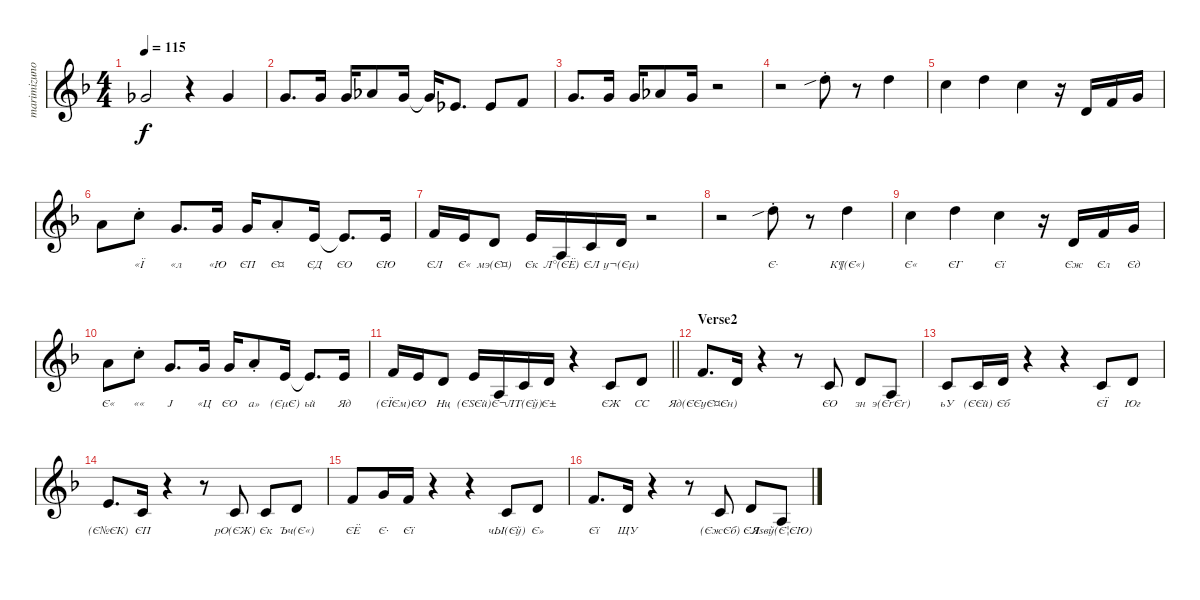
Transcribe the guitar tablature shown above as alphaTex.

\track ("marimizuno" "marimizuno") {instrument piccolo}
\staff {score}
\tuning (E5 B4 G4 D4 A3 E3) {hide}
\ts (4 4)
\tempo 115
\clef g2
\ks f
4.4.2{lyrics (0 "") lyrics (1 "") lyrics (2 "") lyrics (3 "") lyrics (4 "") dy f} r.4 4.4.4{lyrics (0 "") lyrics (1 "") lyrics (2 "") lyrics (3 "") lyrics (4 "")} |
0.3.8{d lyrics (0 "") lyrics (1 "") lyrics (2 "") lyrics (3 "") lyrics (4 "")} 0.3.16{lyrics (0 "") lyrics (1 "") lyrics (2 "") lyrics (3 "") lyrics (4 "")} 0.3.16{lyrics (0 "") lyrics (1 "") lyrics (2 "") lyrics (3 "") lyrics (4 "")} 1.3.8{lyrics (0 "") lyrics (1 "") lyrics (2 "") lyrics (3 "") lyrics (4 "")} 0.3.16{lyrics (0 "") lyrics (1 "") lyrics (2 "") lyrics (3 "") lyrics (4 "")} 0.3{t}.16{lyrics (0 "") lyrics (1 "") lyrics (2 "") lyrics (3 "") lyrics (4 "")} 1.4.8{d lyrics (0 "") lyrics (1 "") lyrics (2 "") lyrics (3 "") lyrics (4 "")} 1.4.8{lyrics (0 "") lyrics (1 "") lyrics (2 "") lyrics (3 "") lyrics (4 "")} 3.4.8{lyrics (0 "") lyrics (1 "") lyrics (2 "") lyrics (3 "") lyrics (4 "")} |
0.3.8{d lyrics (0 "") lyrics (1 "") lyrics (2 "") lyrics (3 "") lyrics (4 "")} 0.3.16{lyrics (0 "") lyrics (1 "") lyrics (2 "") lyrics (3 "") lyrics (4 "")} 0.3.16{lyrics (0 "") lyrics (1 "") lyrics (2 "") lyrics (3 "") lyrics (4 "")} 1.3.8{lyrics (0 "") lyrics (1 "") lyrics (2 "") lyrics (3 "") lyrics (4 "")} 0.3.16{lyrics (0 "") lyrics (1 "") lyrics (2 "") lyrics (3 "") lyrics (4 "")} r.2 |
r.2 3.2{sib st}.8{lyrics (0 "") lyrics (1 "") lyrics (2 "") lyrics (3 "") lyrics (4 "")} r.8 3.2.4{lyrics (0 "") lyrics (1 "") lyrics (2 "") lyrics (3 "") lyrics (4 "")} |
1.2.4{lyrics (0 "") lyrics (1 "") lyrics (2 "") lyrics (3 "") lyrics (4 "")} 3.2.4{lyrics (0 "") lyrics (1 "") lyrics (2 "") lyrics (3 "") lyrics (4 "")} 1.2.4{lyrics (0 "") lyrics (1 "") lyrics (2 "") lyrics (3 "") lyrics (4 "")} r.16 0.4.16{lyrics (0 "") lyrics (1 "") lyrics (2 "") lyrics (3 "") lyrics (4 "")} 3.4.16{lyrics (0 "") lyrics (1 "") lyrics (2 "") lyrics (3 "") lyrics (4 "")} 0.3.16{lyrics (0 "") lyrics (1 "") lyrics (2 "") lyrics (3 "") lyrics (4 "")} |
2.3.8{lyrics (0 "") lyrics (1 "") lyrics (2 "") lyrics (3 "") lyrics (4 "")} 1.2{st}.8{lyrics (0 "«Ї") lyrics (1 "") lyrics (2 "") lyrics (3 "") lyrics (4 "")} 0.3.8{d lyrics (0 "«л") lyrics (1 "") lyrics (2 "") lyrics (3 "") lyrics (4 "")} 0.3.16{lyrics (0 "«Ю") lyrics (1 "") lyrics (2 "") lyrics (3 "") lyrics (4 "")} 0.3.16{lyrics (0 "ЄП") lyrics (1 "") lyrics (2 "") lyrics (3 "") lyrics (4 "")} 2.3{st}.8{lyrics (0 "Є¤") lyrics (1 "") lyrics (2 "") lyrics (3 "") lyrics (4 "")} 2.4.16{lyrics (0 "ЄД") lyrics (1 "") lyrics (2 "") lyrics (3 "") lyrics (4 "")} 2.4{t}.8{d lyrics (0 "ЄО") lyrics (1 "") lyrics (2 "") lyrics (3 "") lyrics (4 "")} 2.4.16{lyrics (0 "ЄЮ") lyrics (1 "") lyrics (2 "") lyrics (3 "") lyrics (4 "")} |
3.4.16{lyrics (0 "ЄЛ") lyrics (1 "") lyrics (2 "") lyrics (3 "") lyrics (4 "")} 2.4.16{lyrics (0 "Є«") lyrics (1 "") lyrics (2 "") lyrics (3 "") lyrics (4 "")} 0.4.8{lyrics (0 "мэ(Є¤)") lyrics (1 "") lyrics (2 "") lyrics (3 "") lyrics (4 "")} 2.4.16{lyrics (0 "Єк") lyrics (1 "") lyrics (2 "") lyrics (3 "") lyrics (4 "")} 0.5.16{lyrics (0 "Л°(ЄЁ)") lyrics (1 "") lyrics (2 "") lyrics (3 "") lyrics (4 "")} 3.5.16{lyrics (0 "ЄЛ") lyrics (1 "") lyrics (2 "") lyrics (3 "") lyrics (4 "")} 0.4.16{lyrics (0 "у¬(Єµ)") lyrics (1 "") lyrics (2 "") lyrics (3 "") lyrics (4 "")} r.2 |
r.2 3.2{sib st}.8{lyrics (0 "Є·") lyrics (1 "") lyrics (2 "") lyrics (3 "") lyrics (4 "")} r.8 3.2.4{lyrics (0 "К¶(Є«)") lyrics (1 "") lyrics (2 "") lyrics (3 "") lyrics (4 "")} |
1.2.4{lyrics (0 "Є«") lyrics (1 "") lyrics (2 "") lyrics (3 "") lyrics (4 "")} 3.2.4{lyrics (0 "ЄГ") lyrics (1 "") lyrics (2 "") lyrics (3 "") lyrics (4 "")} 1.2.4{lyrics (0 "Єї") lyrics (1 "") lyrics (2 "") lyrics (3 "") lyrics (4 "")} r.16 0.4.16{lyrics (0 "Єж") lyrics (1 "") lyrics (2 "") lyrics (3 "") lyrics (4 "")} 3.4.16{lyrics (0 "Єл") lyrics (1 "") lyrics (2 "") lyrics (3 "") lyrics (4 "")} 0.3.16{lyrics (0 "Єд") lyrics (1 "") lyrics (2 "") lyrics (3 "") lyrics (4 "")} |
2.3.8{lyrics (0 "Є«") lyrics (1 "") lyrics (2 "") lyrics (3 "") lyrics (4 "")} 1.2{st}.8{lyrics (0 "««") lyrics (1 "") lyrics (2 "") lyrics (3 "") lyrics (4 "")} 0.3.8{d lyrics (0 "Ј­") lyrics (1 "") lyrics (2 "") lyrics (3 "") lyrics (4 "")} 0.3.16{lyrics (0 "«Ц") lyrics (1 "") lyrics (2 "") lyrics (3 "") lyrics (4 "")} 0.3.16{lyrics (0 "ЄО") lyrics (1 "") lyrics (2 "") lyrics (3 "") lyrics (4 "")} 2.3{st}.8{lyrics (0 "а»") lyrics (1 "") lyrics (2 "") lyrics (3 "") lyrics (4 "")} 2.4.16{lyrics (0 "(ЄµЄ­)") lyrics (1 "") lyrics (2 "") lyrics (3 "") lyrics (4 "")} 2.4{t}.8{d lyrics (0 "ьй") lyrics (1 "") lyrics (2 "") lyrics (3 "") lyrics (4 "")} 2.4.16{lyrics (0 "Яд") lyrics (1 "") lyrics (2 "") lyrics (3 "") lyrics (4 "")} |
\barLineRight lightlight
3.4.16{lyrics (0 "(ЄЇЄм)") lyrics (1 "") lyrics (2 "") lyrics (3 "") lyrics (4 "")} 2.4.16{lyrics (0 "ЄО") lyrics (1 "") lyrics (2 "") lyrics (3 "") lyrics (4 "")} 0.4.8{lyrics (0 "Нц") lyrics (1 "") lyrics (2 "") lyrics (3 "") lyrics (4 "")} 2.4.16{lyrics (0 "(ЄЅЄй)") lyrics (1 "") lyrics (2 "") lyrics (3 "") lyrics (4 "")} 0.5.16{lyrics (0 "Є¬") lyrics (1 "") lyrics (2 "") lyrics (3 "") lyrics (4 "")} 3.5.16{lyrics (0 "ЛТ(Єў)") lyrics (1 "") lyrics (2 "") lyrics (3 "") lyrics (4 "")} 0.4.16{lyrics (0 "Є±") lyrics (1 "") lyrics (2 "") lyrics (3 "") lyrics (4 "")} r.4 3.5.8{lyrics (0 "ЄЖ") lyrics (1 "") lyrics (2 "") lyrics (3 "") lyrics (4 "")} 0.4.8{lyrics (0 "СС") lyrics (1 "") lyrics (2 "") lyrics (3 "") lyrics (4 "")} |
\section ("" "Verse2")
3.4.8{d lyrics (0 "Яд(Є­ЄуЄ¤Єн)") lyrics (1 "") lyrics (2 "") lyrics (3 "") lyrics (4 "")} 0.4.16{lyrics (0 "") lyrics (1 "") lyrics (2 "") lyrics (3 "") lyrics (4 "")} r.4 r.8 3.5.8{lyrics (0 "ЄО") lyrics (1 "") lyrics (2 "") lyrics (3 "") lyrics (4 "")} 0.4.8{lyrics (0 "зн") lyrics (1 "") lyrics (2 "") lyrics (3 "") lyrics (4 "")} 0.5.8{lyrics (0 "э­(ЄґЄґ)") lyrics (1 "") lyrics (2 "") lyrics (3 "") lyrics (4 "")} |
3.5.8{lyrics (0 "ьУ") lyrics (1 "") lyrics (2 "") lyrics (3 "") lyrics (4 "")} 3.5.16{lyrics (0 "(Є­Єй)") lyrics (1 "") lyrics (2 "") lyrics (3 "") lyrics (4 "")} 0.4.16{lyrics (0 "Єб") lyrics (1 "") lyrics (2 "") lyrics (3 "") lyrics (4 "")} r.4 r.4 3.5.8{lyrics (0 "ЄЇ") lyrics (1 "") lyrics (2 "") lyrics (3 "") lyrics (4 "")} 0.4.8{lyrics (0 "Юг") lyrics (1 "") lyrics (2 "") lyrics (3 "") lyrics (4 "")} |
2.4.8{d lyrics (0 "(Є№ЄК)") lyrics (1 "") lyrics (2 "") lyrics (3 "") lyrics (4 "")} 3.5.16{lyrics (0 "ЄП") lyrics (1 "") lyrics (2 "") lyrics (3 "") lyrics (4 "")} r.4 r.8 3.5.8{lyrics (0 "рО(ЄЖ)") lyrics (1 "") lyrics (2 "") lyrics (3 "") lyrics (4 "")} 3.5.8{lyrics (0 "Єк") lyrics (1 "") lyrics (2 "") lyrics (3 "") lyrics (4 "")} 0.4.8{lyrics (0 "Ъч(Є«)") lyrics (1 "") lyrics (2 "") lyrics (3 "") lyrics (4 "")} |
3.4.8{lyrics (0 "ЄЁ") lyrics (1 "") lyrics (2 "") lyrics (3 "") lyrics (4 "")} 0.3.16{lyrics (0 "Є·") lyrics (1 "") lyrics (2 "") lyrics (3 "") lyrics (4 "")} 3.4.16{lyrics (0 "Єї") lyrics (1 "") lyrics (2 "") lyrics (3 "") lyrics (4 "")} r.4 r.4 3.5.8{lyrics (0 "чЫ(Єў)") lyrics (1 "") lyrics (2 "") lyrics (3 "") lyrics (4 "")} 0.4.8{lyrics (0 "Є»") lyrics (1 "") lyrics (2 "") lyrics (3 "") lyrics (4 "")} |
3.4.8{d lyrics (0 "Єї") lyrics (1 "") lyrics (2 "") lyrics (3 "") lyrics (4 "")} 0.4.16{lyrics (0 "ЩУ") lyrics (1 "") lyrics (2 "") lyrics (3 "") lyrics (4 "")} r.4 r.8 3.5.8{lyrics (0 "(ЄжЄб)") lyrics (1 "") lyrics (2 "") lyrics (3 "") lyrics (4 "")} 0.4.8{lyrics (0 "ЄЛ") lyrics (1 "") lyrics (2 "") lyrics (3 "") lyrics (4 "")} 0.5.8{lyrics (0 "Яѕвў(Є¦ЄЮ)") lyrics (1 "") lyrics (2 "") lyrics (3 "") lyrics (4 "")}
